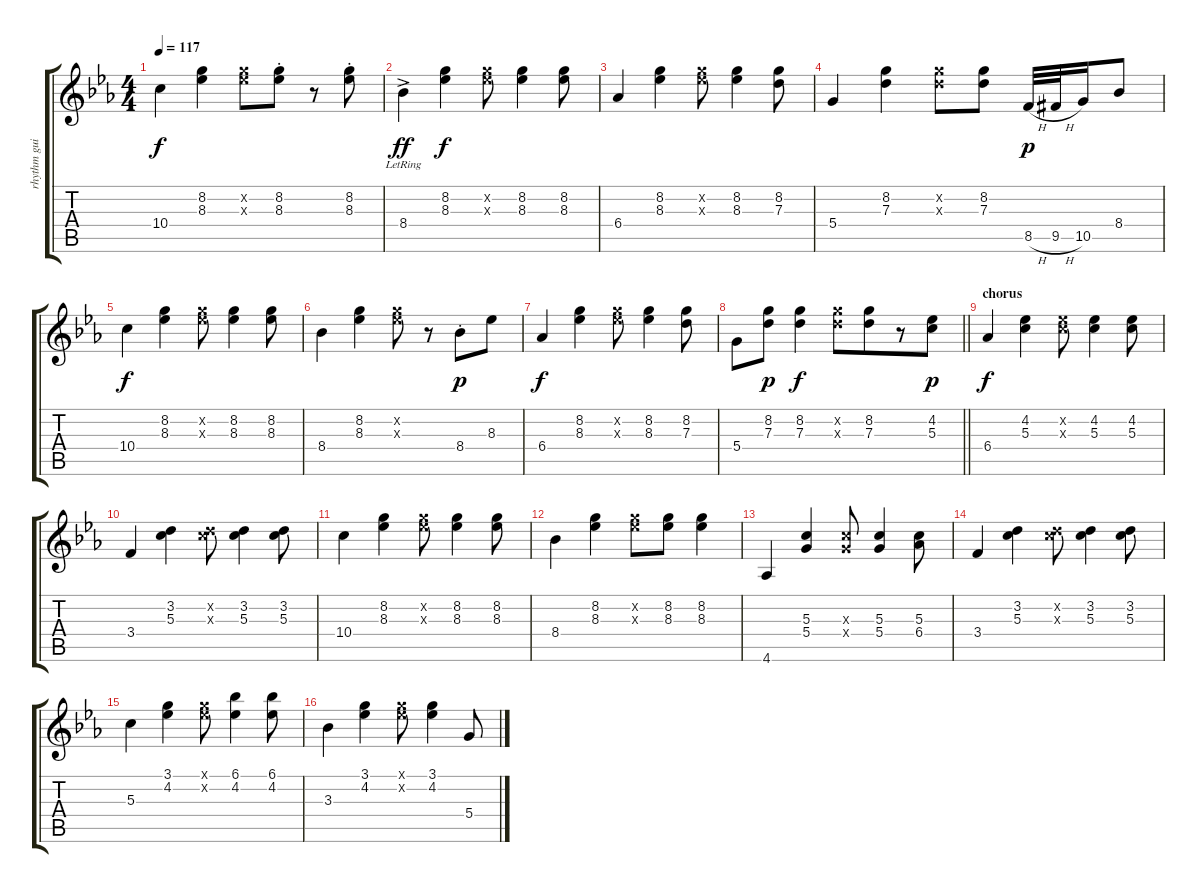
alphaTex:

\track ("rhythm guitar" "rhythm gui") {instrument acousticguitarsteel}
\staff {score tabs}
\tuning (E4 B3 G3 D3 A2 E2) {hide}
\ts (4 4)
\tempo 117
\clef g2
\ks cminor
10.4.4{dy f} (8.2 8.3).4 (8.2{x} 8.3{x}).8 (8.2{st} 8.3).8 r.8 (8.2{st} 8.3).8 |
8.4{ac lr}.4{dy ff} (8.2 8.3).4{dy f} (8.2{x} 8.3{x}).8 (8.2 8.3).4 (8.2 8.3).8 |
6.4.4 (8.2 8.3).4 (8.2{x} 8.3{x}).8 (8.2 8.3).4 (8.2 7.3).8 |
5.4.4 (8.2 7.3).4 (8.2{x} 7.3{x}).8 (8.2 7.3).8 8.5{h}.32{dy p} 9.5{h acc #}.32 10.5.16 8.4.8 |
10.4.4{dy f} (8.2 8.3).4 (8.2{x} 8.3{x}).8 (8.2 8.3).4 (8.2 8.3).8 |
8.4.4 (8.2 8.3).4 (8.2{x} 8.3{x}).8 r.8 8.4{st}.8{dy p} 8.3.8 |
6.4.4{dy f} (8.2 8.3).4 (8.2{x} 8.3{x}).8 (8.2 8.3).4 (8.2 7.3).8 |
\barLineRight lightlight
5.4.8 (8.2 7.3).8{dy p} (8.2 7.3).4{dy f} (8.2{x} 7.3{x}).8 (8.2 7.3).8{beam merge} r.8 (4.2 5.3).8{dy p} |
\section ("" "chorus")
6.4.4{dy f} (4.2 5.3).4 (4.2{x} 5.3{x}).8 (4.2 5.3).4 (4.2 5.3).8 |
3.4.4 (3.2 5.3).4 (3.2{x} 5.3{x}).8 (3.2 5.3).4 (3.2 5.3).8 |
10.4.4 (8.2 8.3).4 (8.2{x} 8.3{x}).8 (8.2 8.3).4 (8.2 8.3).8 |
8.4.4 (8.2 8.3).4 (8.2{x} 8.3{x}).8 (8.2 8.3).8 (8.2 8.3).4 |
4.6.4 (5.3 5.4).4 (5.3{x} 5.4{x}).8 (5.3 5.4).4 (5.3 6.4).8 |
3.4.4 (3.2 5.3).4 (3.2{x} 5.3{x}).8 (3.2 5.3).4 (3.2 5.3).8 |
5.3.4 (3.1 4.2).4 (3.1{x} 4.2{x}).8 (6.1 4.2).4 (6.1 4.2).8 |
3.3.4 (3.1 4.2).4 (3.1{x} 4.2{x}).8 (3.1 4.2).4 5.4.8
